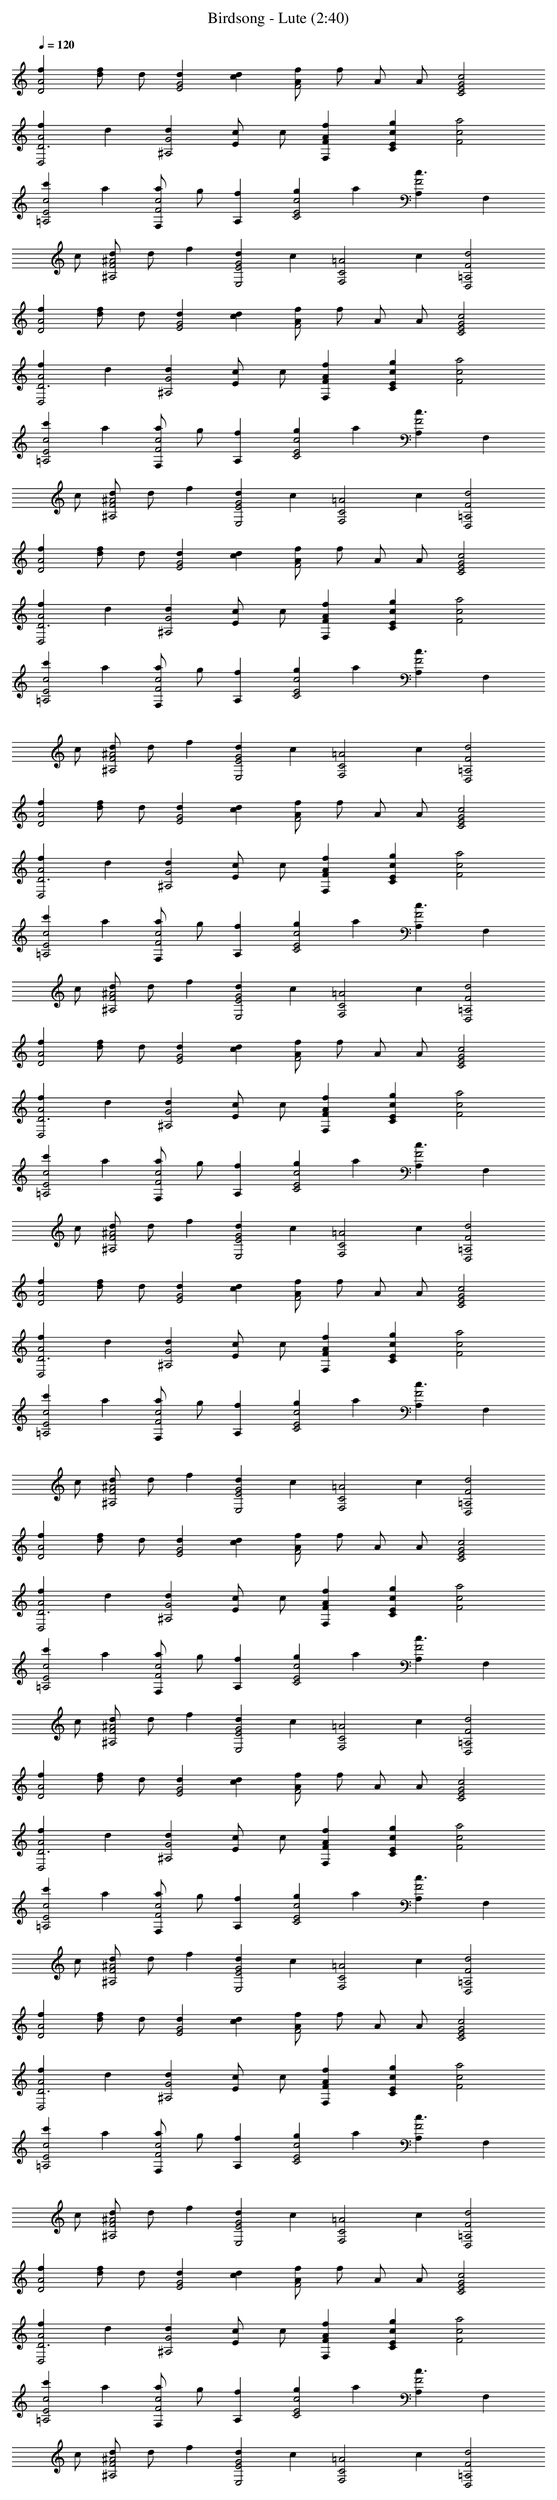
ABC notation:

X:1
T:Birdsong - Lute (2:40)
L:1/4
Q:120
K:C
[fA2D2] [d/2f] d/2 [dG2E2] [cd] [f/2AF2] f/2 A/2 A/2 [c2G2E2C2]
[fA2D3D,2] d [dG2^A,2] [c/2E] c/2 [fAFF,] [gcEC] [a2c2F2]
[c'c2E2=A,2] a [a/2c2F2F,] g/2 [fA,] [gc2E2C2] a [c3/2F2A,] [F,z/2]
c/2 [d/2^A2F2^A,2] d/2 f [dG2E2E,2] c [=A2C2F,2z] c [d2F2=A,2D,2]
[fA2D2] [d/2f] d/2 [dG2E2] [cd] [f/2AF2] f/2 A/2 A/2 [c2G2E2C2]
[fA2D3D,2] d [dG2^A,2] [c/2E] c/2 [fAFF,] [gcEC] [a2c2F2]
[c'c2E2=A,2] a [a/2c2F2F,] g/2 [fA,] [gc2E2C2] a [c3/2F2A,] [F,z/2]
c/2 [d/2^A2F2^A,2] d/2 f [dG2E2E,2] c [=A2C2F,2z] c [d2F2=A,2D,2]
[fA2D2] [d/2f] d/2 [dG2E2] [cd] [f/2AF2] f/2 A/2 A/2 [c2G2E2C2]
[fA2D3D,2] d [dG2^A,2] [c/2E] c/2 [fAFF,] [gcEC] [a2c2F2]
[c'c2E2=A,2] a [a/2c2F2F,] g/2 [fA,] [gc2E2C2] a [c3/2F2A,] [F,z/2]
c/2 [d/2^A2F2^A,2] d/2 f [dG2E2E,2] c [=A2C2F,2z] c [d2F2=A,2D,2]
[fA2D2] [d/2f] d/2 [dG2E2] [cd] [f/2AF2] f/2 A/2 A/2 [c2G2E2C2]
[fA2D3D,2] d [dG2^A,2] [c/2E] c/2 [fAFF,] [gcEC] [a2c2F2]
[c'c2E2=A,2] a [a/2c2F2F,] g/2 [fA,] [gc2E2C2] a [c3/2F2A,] [F,z/2]
c/2 [d/2^A2F2^A,2] d/2 f [dG2E2E,2] c [=A2C2F,2z] c [d2F2=A,2D,2]
[fA2D2] [d/2f] d/2 [dG2E2] [cd] [f/2AF2] f/2 A/2 A/2 [c2G2E2C2]
[fA2D3D,2] d [dG2^A,2] [c/2E] c/2 [fAFF,] [gcEC] [a2c2F2]
[c'c2E2=A,2] a [a/2c2F2F,] g/2 [fA,] [gc2E2C2] a [c3/2F2A,] [F,z/2]
c/2 [d/2^A2F2^A,2] d/2 f [dG2E2E,2] c [=A2C2F,2z] c [d2F2=A,2D,2]
[fA2D2] [d/2f] d/2 [dG2E2] [cd] [f/2AF2] f/2 A/2 A/2 [c2G2E2C2]
[fA2D3D,2] d [dG2^A,2] [c/2E] c/2 [fAFF,] [gcEC] [a2c2F2]
[c'c2E2=A,2] a [a/2c2F2F,] g/2 [fA,] [gc2E2C2] a [c3/2F2A,] [F,z/2]
c/2 [d/2^A2F2^A,2] d/2 f [dG2E2E,2] c [=A2C2F,2z] c [d2F2=A,2D,2]
[fA2D2] [d/2f] d/2 [dG2E2] [cd] [f/2AF2] f/2 A/2 A/2 [c2G2E2C2]
[fA2D3D,2] d [dG2^A,2] [c/2E] c/2 [fAFF,] [gcEC] [a2c2F2]
[c'c2E2=A,2] a [a/2c2F2F,] g/2 [fA,] [gc2E2C2] a [c3/2F2A,] [F,z/2]
c/2 [d/2^A2F2^A,2] d/2 f [dG2E2E,2] c [=A2C2F,2z] c [d2F2=A,2D,2]
[fA2D2] [d/2f] d/2 [dG2E2] [cd] [f/2AF2] f/2 A/2 A/2 [c2G2E2C2]
[fA2D3D,2] d [dG2^A,2] [c/2E] c/2 [fAFF,] [gcEC] [a2c2F2]
[c'c2E2=A,2] a [a/2c2F2F,] g/2 [fA,] [gc2E2C2] a [c3/2F2A,] [F,z/2]
c/2 [d/2^A2F2^A,2] d/2 f [dG2E2E,2] c [=A2C2F,2z] c [d2F2=A,2D,2]
[fA2D2] [d/2f] d/2 [dG2E2] [cd] [f/2AF2] f/2 A/2 A/2 [c2G2E2C2]
[fA2D3D,2] d [dG2^A,2] [c/2E] c/2 [fAFF,] [gcEC] [a2c2F2]
[c'c2E2=A,2] a [a/2c2F2F,] g/2 [fA,] [gc2E2C2] a [c3/2F2A,] [F,z/2]
c/2 [d/2^A2F2^A,2] d/2 f [dG2E2E,2] c [=A2C2F,2z] c [d2F2=A,2D,2]
[fA2D2] [d/2f] d/2 [dG2E2] [cd] [f/2AF2] f/2 A/2 A/2 [c2G2E2C2]
[fA2D3D,2] d [dG2^A,2] [c/2E] c/2 [fAFF,] [gcEC] [a2c2F2]
[c'c2E2=A,2] a [a/2c2F2F,] g/2 [fA,] [gc2E2C2] a [c3/2F2A,] [F,z/2]
c/2 [d/2^A2F2^A,2] d/2 f [dG2E2E,2] c [=A2C2F,2z] c [d2F2=A,2D,2]
